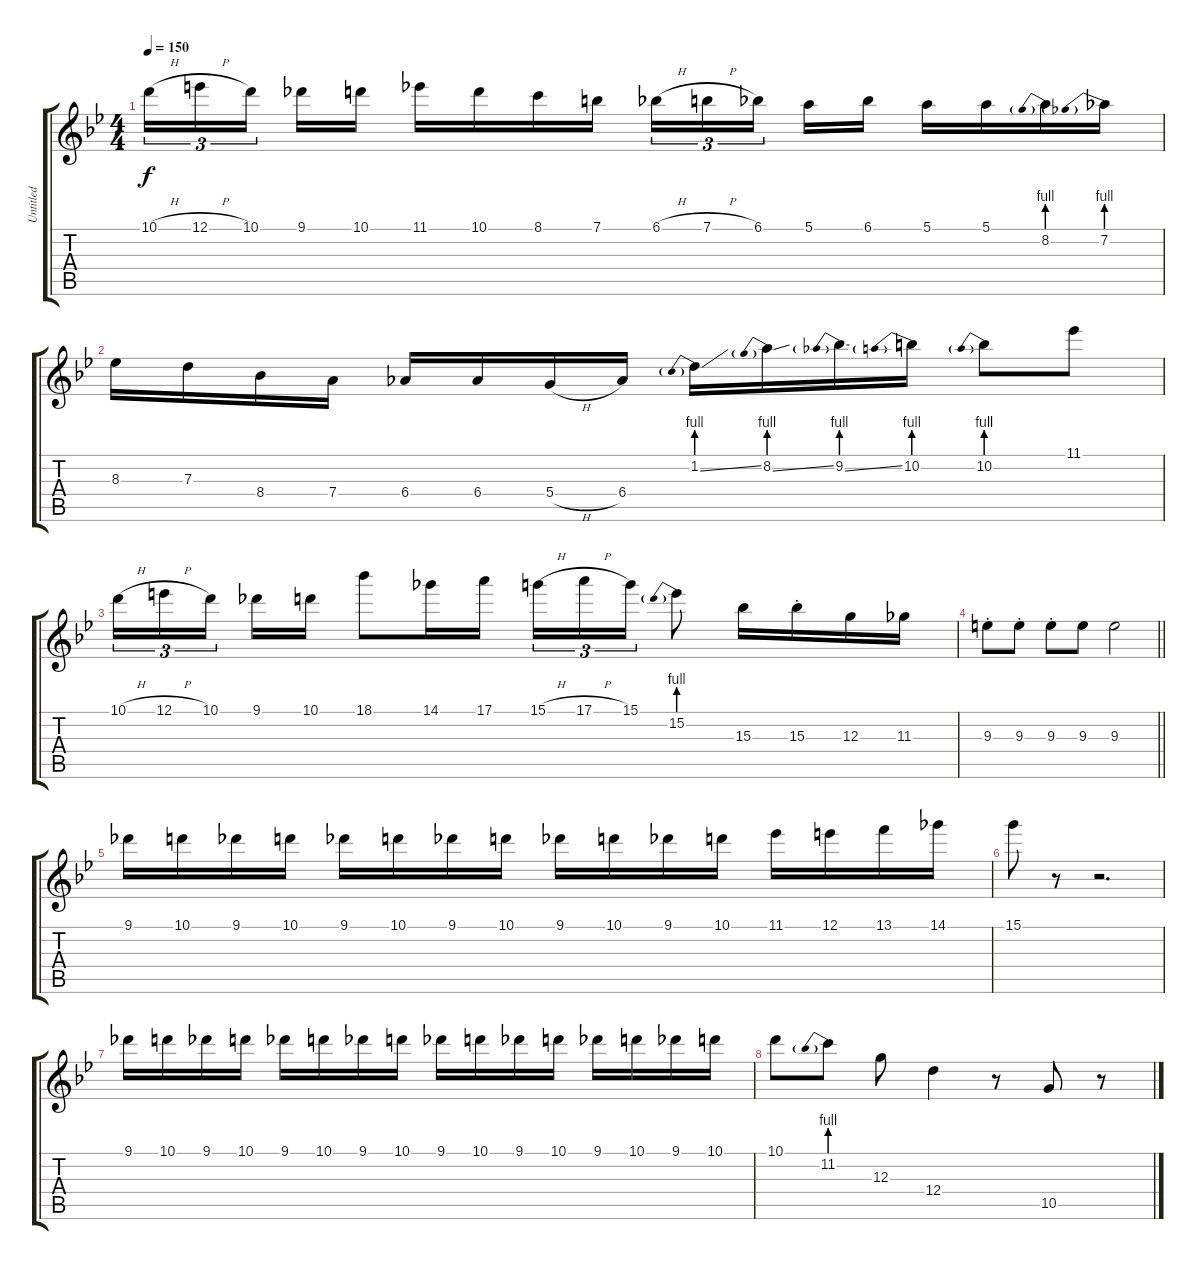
\track ("Untitled" "Untitled") {instrument acousticguitarsteel}
\staff {score tabs}
\tuning (E4 B3 G3 D3 A2 E2) {hide}
\ts (4 4)
\tempo 150
\clef g2
\ks bb
10.1{h}.16{tu (3 2) dy f} 12.1{h}.16{tu (3 2)} 10.1.16{tu (3 2) beam splitsecondary} 9.1.16 10.1.16 11.1.16 10.1.16 8.1.16 7.1.16 6.1{h}.16{tu (3 2)} 7.1{h}.16{tu (3 2)} 6.1.16{tu (3 2) beam splitsecondary} 5.1.16 6.1.16 5.1.16 5.1.16 8.2{be (prebend 0 4 60 4)}.16 7.2{be (prebend 0 4 60 4)}.16 |
8.3.16 7.3.16 8.4.16 7.4.16 6.4.16 6.4.16 5.4{h}.16 6.4.16 1.2{be (prebend 0 4 60 4) ss}.16 8.2{be (prebend 0 4 60 4) ss}.16 9.2{be (prebend 0 4 60 4) ss}.16 10.2{be (prebend 0 4 60 4)}.16 10.2{be (prebend 0 4 60 4)}.8 11.1.8 |
10.1{h}.16{tu (3 2)} 12.1{h}.16{tu (3 2)} 10.1.16{tu (3 2) beam splitsecondary} 9.1.16 10.1.16 18.1.8 14.1.16 17.1.16 15.1{h}.16{tu (3 2)} 17.1{h}.16{tu (3 2)} 15.1.16{tu (3 2)} 15.2{be (prebend 0 4 60 4)}.8 15.3.16 15.3{st}.16 12.3.16 11.3.16 |
\barLineRight lightlight
9.3{st}.8 9.3{st}.8 9.3{st}.8 9.3.8 9.3.2 |
9.1.16 10.1.16 9.1.16 10.1.16 9.1.16 10.1.16 9.1.16 10.1.16 9.1.16 10.1.16 9.1.16 10.1.16 11.1.16 12.1.16 13.1.16 14.1.16 |
15.1.8 r.8 r.2{d} |
9.1.16 10.1.16 9.1.16 10.1.16 9.1.16 10.1.16 9.1.16 10.1.16 9.1.16 10.1.16 9.1.16 10.1.16 9.1.16 10.1.16 9.1.16 10.1.16 |
10.1.8 11.2{be (prebend 0 4 60 4)}.8 12.3.8 12.4.4 r.8 10.5.8 r.8
